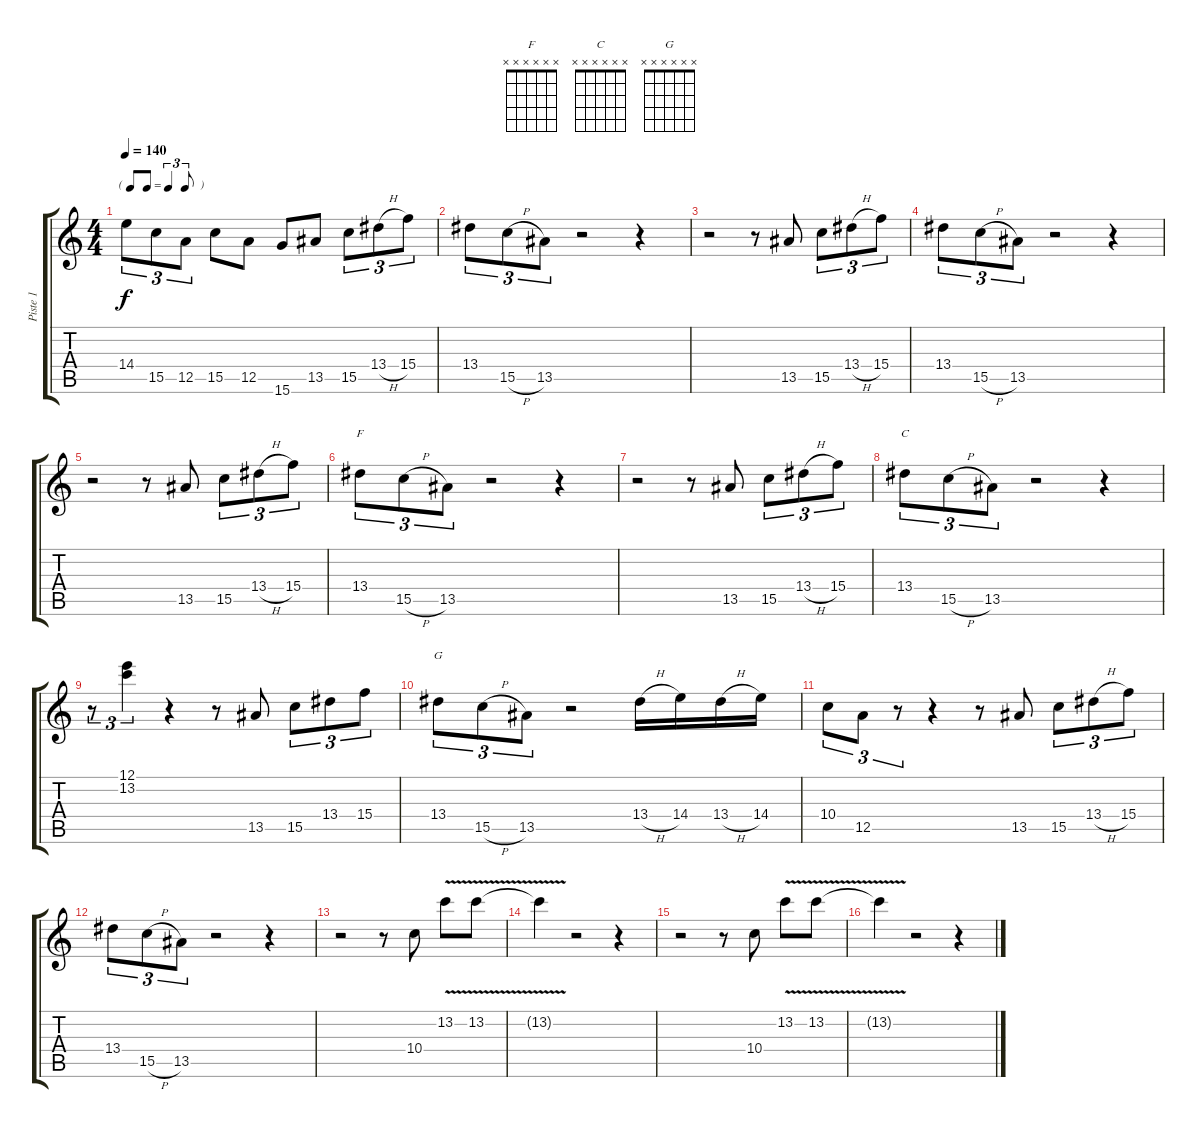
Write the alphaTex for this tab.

\track ("Piste 1" "Piste 1") {instrument overdrivenguitar}
\staff {score tabs}
\tuning (E4 B3 G3 D3 A2 E2) {hide}
\chord ("F" x x x x x x)
\chord ("C" x x x x x x)
\chord ("G" x x x x x x)
\ts (4 4)
\tf triplet8th
\tempo 140
\clef g2
\ks c
14.4.8{tu (3 2) dy f} 15.5.8{tu (3 2)} 12.5.8{tu (3 2)} 15.5.8 12.5.8 15.6.8 13.5.8 15.5.8{tu (3 2)} 13.4{h}.8{tu (3 2)} 15.4.8{tu (3 2)} |
13.4.8{tu (3 2)} 15.5{h}.8{tu (3 2)} 13.5.8{tu (3 2)} r.2 r.4 |
r.2 r.8 13.5.8 15.5.8{tu (3 2)} 13.4{h}.8{tu (3 2)} 15.4.8{tu (3 2)} |
13.4.8{tu (3 2)} 15.5{h}.8{tu (3 2)} 13.5.8{tu (3 2)} r.2 r.4 |
r.2 r.8 13.5.8 15.5.8{tu (3 2)} 13.4{h}.8{tu (3 2)} 15.4.8{tu (3 2)} |
13.4.8{tu (3 2) ch "F"} 15.5{h}.8{tu (3 2)} 13.5.8{tu (3 2)} r.2 r.4 |
r.2 r.8 13.5.8 15.5.8{tu (3 2)} 13.4{h}.8{tu (3 2)} 15.4.8{tu (3 2)} |
13.4.8{tu (3 2) ch "C"} 15.5{h}.8{tu (3 2)} 13.5.8{tu (3 2)} r.2 r.4 |
r.8{tu (3 2)} (12.1 13.2).4{tu (3 2)} r.4 r.8 13.5.8 15.5.8{tu (3 2)} 13.4.8{tu (3 2)} 15.4.8{tu (3 2)} |
13.4.8{tu (3 2) ch "G"} 15.5{h}.8{tu (3 2)} 13.5.8{tu (3 2)} r.2 13.4{h}.16 14.4.16 13.4{h}.16 14.4.16 |
10.4.8{tu (3 2)} 12.5.8{tu (3 2)} r.8{tu (3 2)} r.4 r.8 13.5.8 15.5.8{tu (3 2)} 13.4{h}.8{tu (3 2)} 15.4.8{tu (3 2)} |
13.4.8{tu (3 2)} 15.5{h}.8{tu (3 2)} 13.5.8{tu (3 2)} r.2 r.4 |
r.2 r.8 10.4.8 13.2{v}.8 13.2{v}.8 |
13.2{t}.4 r.2 r.4 |
r.2 r.8 10.4.8 13.2{v}.8 13.2{v}.8 |
13.2{t}.4 r.2 r.4
